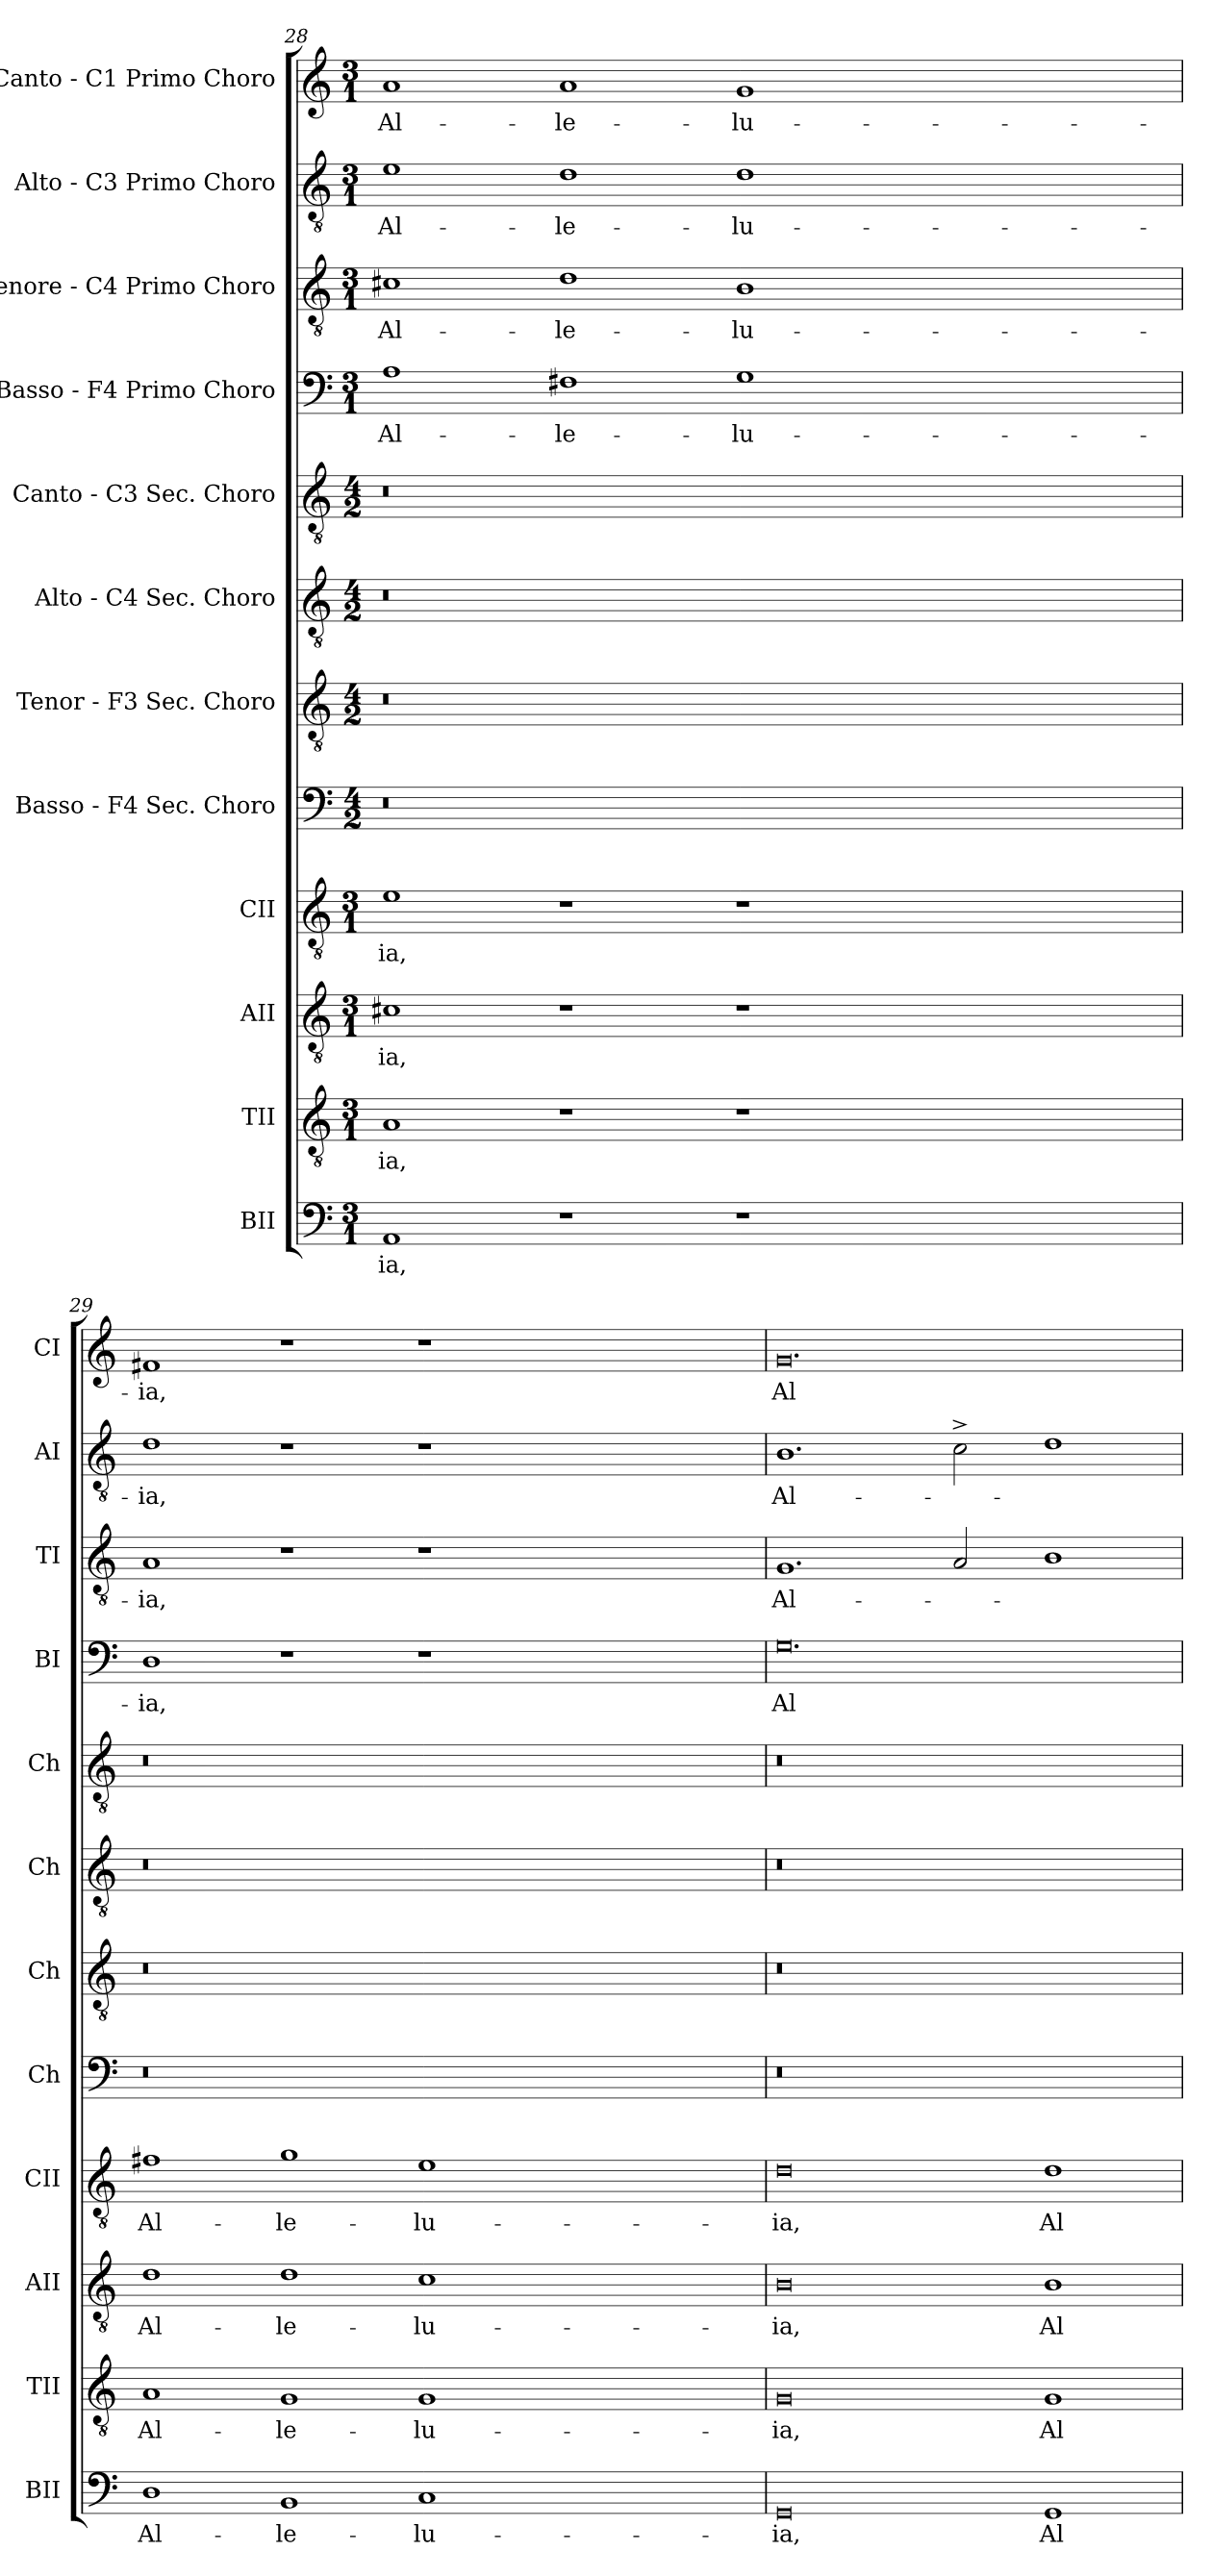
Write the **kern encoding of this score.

**kern	**text	**kern	**text	**kern	**text	**kern	**text	**kern	**kern	**kern	**kern	**kern	**text	**kern	**text	**kern	**text	**kern	**text
*part12	*part12	*part11	*part11	*part10	*part10	*part9	*part9	*part8	*part7	*part6	*part5	*part4	*part4	*part3	*part3	*part2	*part2	*part1	*part1
*staff12	*staff12	*staff11	*staff11	*staff10	*staff10	*staff9	*staff9	*staff8	*staff7	*staff6	*staff5	*staff4	*staff4	*staff3	*staff3	*staff2	*staff2	*staff1	*staff1
*I"BII	*	*I"TII	*	*I"AII	*	*I"CII	*	*I"Basso - F4  Sec. Choro	*I"Tenor - F3  Sec. Choro	*I"Alto - C4  Sec. Choro	*I"Canto - C3  Sec. Choro	*I"Basso - F4  Primo Choro	*	*I"Tenore - C4  Primo Choro	*	*I"Alto - C3  Primo Choro	*	*I"Canto - C1  Primo Choro	*
*I'BII	*	*I'TII	*	*I'AII	*	*I'CII	*	*I'Ch	*I'Ch	*I'Ch	*I'Ch	*I'BI	*	*I'TI	*	*I'AI	*	*I'CI	*
*clefF4	*	*clefGv2	*	*clefGv2	*	*clefGv2	*	*clefF4	*clefGv2	*clefGv2	*clefGv2	*clefF4	*	*clefGv2	*	*clefGv2	*	*clefG2	*
*M3/1	*	*M3/1	*	*M3/1	*	*M3/1	*	*M4/2	*M4/2	*M4/2	*M4/2	*M3/1	*	*M3/1	*	*M3/1	*	*M3/1	*
=28	=28	=28	=28	=28	=28	=28	=28	=28	=28	=28	=28	=28	=28	=28	=28	=28	=28	=28	=28
!	!LO:LY:b:cj	!	!LO:LY:b:cj	!	!LO:LY:b:cj	!	!LO:LY:b:cj	!	!	!	!	!	!LO:LY:b:cj	!	!LO:LY:b:cj	!	!LO:LY:b:cj	!	!LO:LY:b:cj
1AA	-ia,	1A	-ia,	1c#X	-ia,	1e	-ia,	0r	0r	0r	0r	1A	Al-	1c#X	Al-	1e	Al-	1a	Al-
!	!	!	!	!	!	!	!	!	!	!	!	!	!LO:LY:b:cj	!	!LO:LY:b:cj	!	!LO:LY:b:cj	!	!LO:LY:b:cj
1r	.	1r	.	1r	.	1r	.	.	.	.	.	1F#X	-le-	1d	-le-	1d	-le-	1a	-le-
!LO:N:vis=1	!	!LO:N:vis=1	!	!LO:N:vis=1	!	!LO:N:vis=1	!	!	!	!	!	!	!LO:LY:b:cj	!	!LO:LY:b:cj	!	!LO:LY:b:cj	!	!LO:LY:b:cj
0.r	.	0.r	.	0.r	.	0.r	.	0.ryy	0.ryy	0.ryy	0.ryy	1G	-lu-	1B	-lu-	1d	-lu-	1g	-lu-
.	.	.	.	.	.	.	.	.	.	.	.	0ryy	.	0ryy	.	0ryy	.	0ryy	.
=29	=29	=29	=29	=29	=29	=29	=29	=29	=29	=29	=29	=29	=29	=29	=29	=29	=29	=29	=29
!	!LO:LY:b:cj	!	!LO:LY:b:cj	!	!LO:LY:b:cj	!	!LO:LY:b:cj	!	!	!	!	!	!LO:LY:b:cj	!	!LO:LY:b:cj	!	!LO:LY:b:cj	!	!LO:LY:b:cj
1D	Al-	1A	Al-	1d	Al-	1f#X	Al-	0r	0r	0r	0r	1D	-ia,	1A	-ia,	1d	-ia,	1f#X	-ia,
!	!LO:LY:b:cj	!	!LO:LY:b:cj	!	!LO:LY:b:cj	!	!LO:LY:b:cj	!	!	!	!	!	!	!	!	!	!	!	!
1BB	-le-	1G	-le-	1d	-le-	1g	-le-	.	.	.	.	1r	.	1r	.	1r	.	1r	.
!	!LO:LY:b:cj	!	!LO:LY:b:cj	!	!LO:LY:b:cj	!	!LO:LY:b:cj	!	!	!	!	!LO:N:vis=1	!	!LO:N:vis=1	!	!LO:N:vis=1	!	!LO:N:vis=1	!
1C	-lu-	1G	-lu-	1c	-lu-	1e	-lu-	0.ryy	0.ryy	0.ryy	0.ryy	0.r	.	0.r	.	0.r	.	0.r	.
0ryy	.	0ryy	.	0ryy	.	0ryy	.	.	.	.	.	.	.	.	.	.	.	.	.
=30	=30	=30	=30	=30	=30	=30	=30	=30	=30	=30	=30	=30	=30	=30	=30	=30	=30	=30	=30
!	!LO:LY:b:cj	!	!LO:LY:b:cj	!	!LO:LY:b:cj	!	!LO:LY:b:cj	!	!	!	!	!	!LO:LY:b:cj	!	!LO:LY:b:cj	!	!LO:LY:b:cj	!	!LO:LY:b:cj
0GG	-ia,	0G	-ia,	0B	-ia,	0d	-ia,	0r	0r	0r	0r	0.G	Al-	1.G	Al-	1.B	Al-	0.g	Al-
.	.	.	.	.	.	.	.	.	.	.	.	.	.	2A/	.	2c^<\	.	.	.
!	!LO:LY:b:cj	!	!LO:LY:b:cj	!	!LO:LY:b:cj	!	!LO:LY:b:cj	!	!	!	!	!	!	!	!	!	!	!	!
1GG	Al-	1G	Al-	1B	Al-	1d	Al-	1ryy	1ryy	1ryy	1ryy	.	.	1B	.	1d	.	.	.
=	=	=	=	=	=	=	=	=	=	=	=	=	=	=	=	=	=	=	=
*-	*-	*-	*-	*-	*-	*-	*-	*-	*-	*-	*-	*-	*-	*-	*-	*-	*-	*-	*-
